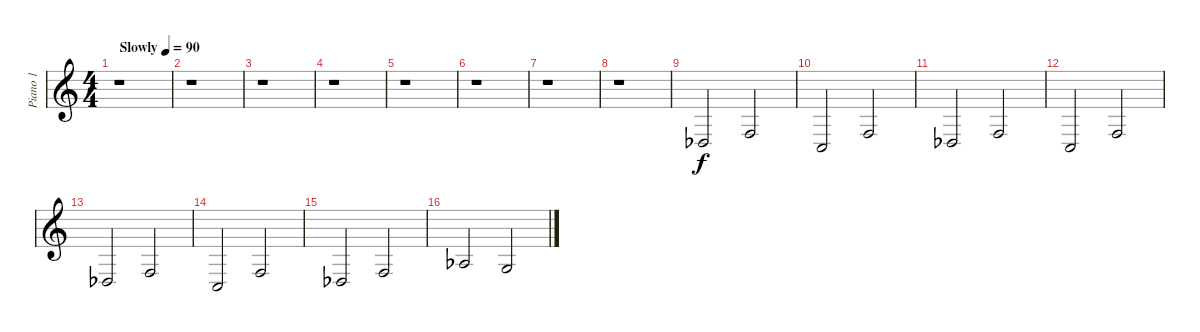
\track ("Piano 1" "Piano 1") {instrument acousticgrandpiano}
\staff {score}
\tuning (E4 B3 G3 D3 A2 E2) {hide}
\ts (4 4)
\tempo (90 "Slowly")
\clef g2
\ks c
r.1{dy f instrument acousticgrandpiano} |
r.1 |
r.1 |
r.1 |
r.1 |
r.1 |
r.1 |
r.1 |
4.5{acc b}.2 3.4.2 |
3.5.2 3.4.2 |
4.5{acc b}.2 3.4.2 |
3.5.2 3.4.2 |
4.5{acc b}.2 3.4.2 |
3.5.2 3.4.2 |
4.5{acc b}.2 3.4.2 |
1.3{acc b}.2 0.3.2
